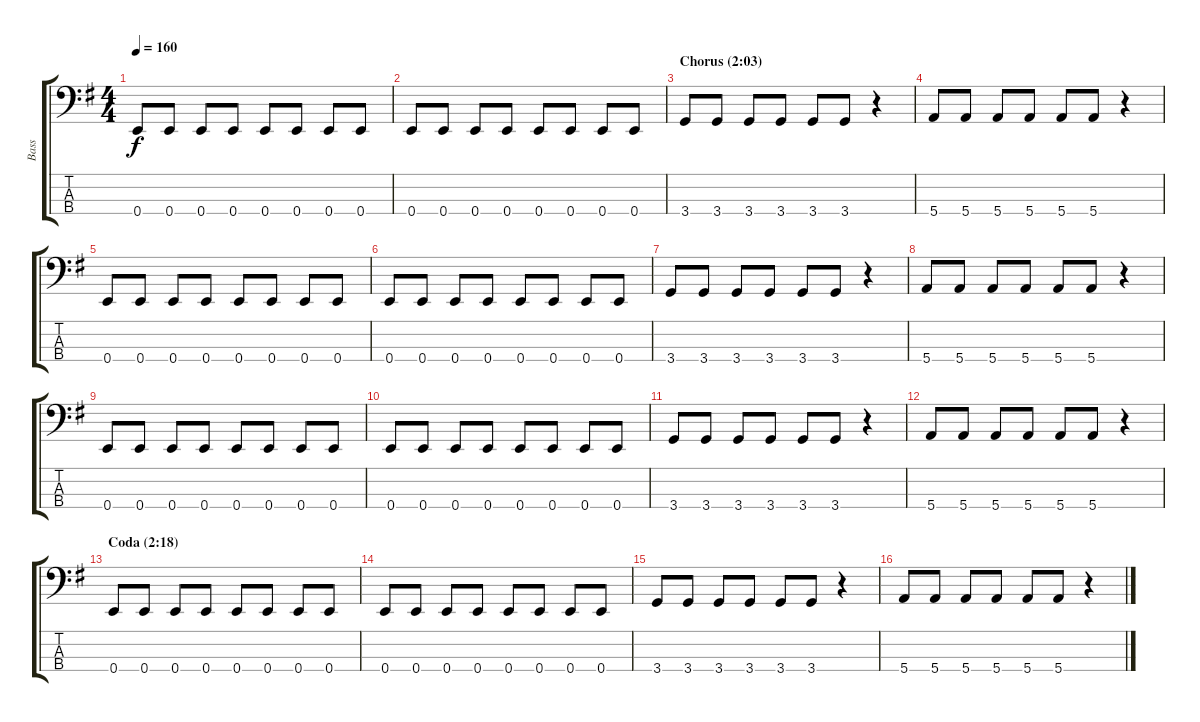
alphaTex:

\track ("Bass" "Bass") {instrument electricbasspick}
\staff {score tabs}
\tuning (G2 D2 A1 E1) {hide}
\ts (4 4)
\tempo 160
\clef f4
\ks g
0.4.8{dy f} 0.4.8 0.4.8 0.4.8 0.4.8 0.4.8 0.4.8 0.4.8 |
0.4.8 0.4.8 0.4.8 0.4.8 0.4.8 0.4.8 0.4.8 0.4.8 |
\section ("" "Chorus (2:03)")
3.4.8 3.4.8 3.4.8 3.4.8 3.4.8 3.4.8 r.4 |
5.4.8 5.4.8 5.4.8 5.4.8 5.4.8 5.4.8 r.4 |
0.4.8 0.4.8 0.4.8 0.4.8 0.4.8 0.4.8 0.4.8 0.4.8 |
0.4.8 0.4.8 0.4.8 0.4.8 0.4.8 0.4.8 0.4.8 0.4.8 |
3.4.8 3.4.8 3.4.8 3.4.8 3.4.8 3.4.8 r.4 |
5.4.8 5.4.8 5.4.8 5.4.8 5.4.8 5.4.8 r.4 |
0.4.8 0.4.8 0.4.8 0.4.8 0.4.8 0.4.8 0.4.8 0.4.8 |
0.4.8 0.4.8 0.4.8 0.4.8 0.4.8 0.4.8 0.4.8 0.4.8 |
3.4.8 3.4.8 3.4.8 3.4.8 3.4.8 3.4.8 r.4 |
5.4.8 5.4.8 5.4.8 5.4.8 5.4.8 5.4.8 r.4 |
\section ("" "Coda (2:18)")
0.4.8 0.4.8 0.4.8 0.4.8 0.4.8 0.4.8 0.4.8 0.4.8 |
0.4.8 0.4.8 0.4.8 0.4.8 0.4.8 0.4.8 0.4.8 0.4.8 |
3.4.8 3.4.8 3.4.8 3.4.8 3.4.8 3.4.8 r.4 |
5.4.8 5.4.8 5.4.8 5.4.8 5.4.8 5.4.8 r.4
